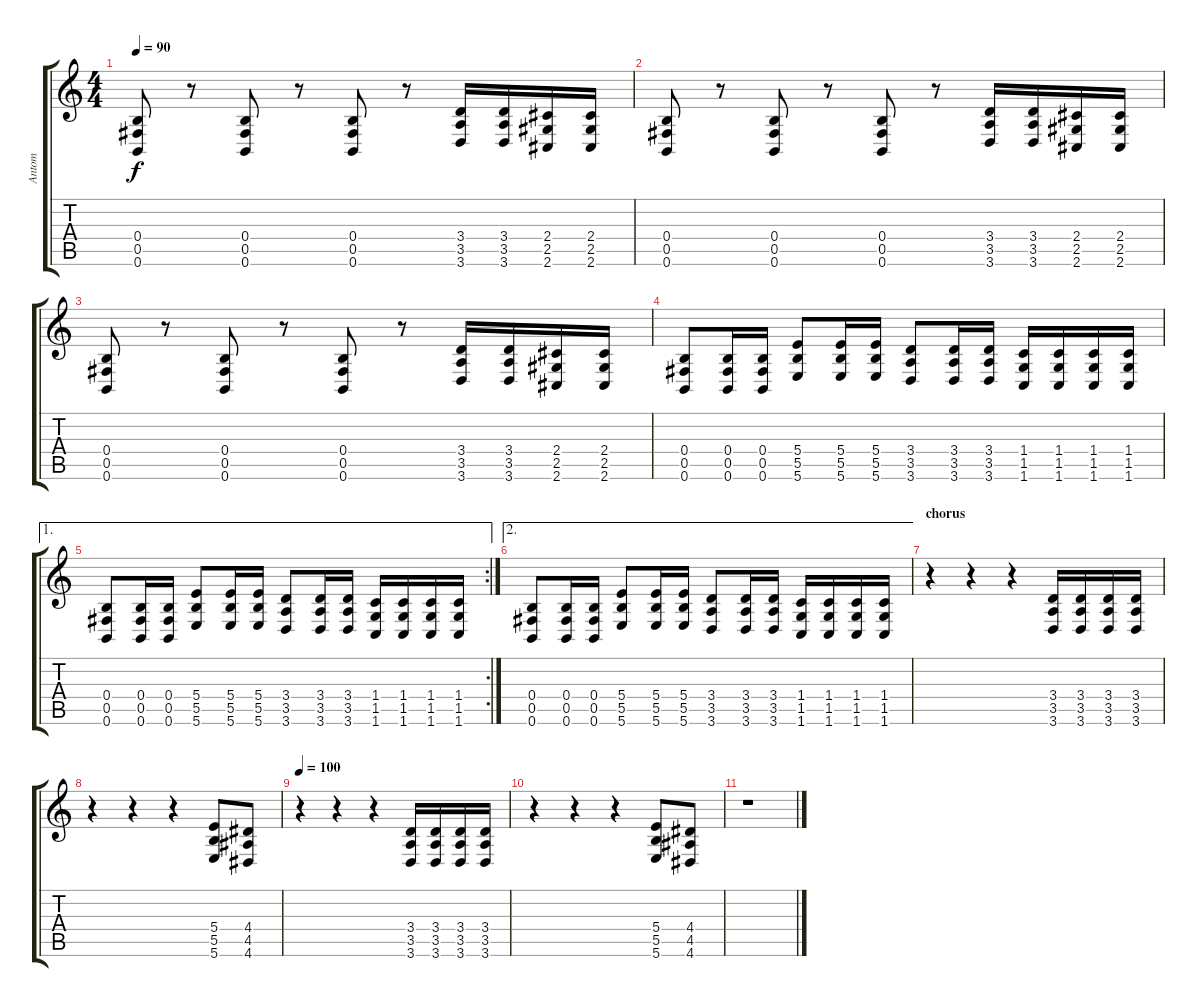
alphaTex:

\track ("Antom" "Antom") {instrument overdrivenguitar}
\staff {score tabs}
\tuning (Db4 Ab3 E3 B2 Gb2 B1) {hide}
\ts (4 4)
\tempo 90
\clef g2
\ks c
(0.4 0.5 0.6).8{dy f} r.8 (0.4 0.5 0.6).8 r.8 (0.4 0.5 0.6).8 r.8 (3.4 3.5 3.6).16 (3.4 3.5 3.6).16 (2.4 2.5 2.6).16 (2.4 2.5 2.6).16 |
(0.4 0.5 0.6).8 r.8 (0.4 0.5 0.6).8 r.8 (0.4 0.5 0.6).8 r.8 (3.4 3.5 3.6).16 (3.4 3.5 3.6).16 (2.4 2.5 2.6).16 (2.4 2.5 2.6).16 |
(0.4 0.5 0.6).8 r.8 (0.4 0.5 0.6).8 r.8 (0.4 0.5 0.6).8 r.8 (3.4 3.5 3.6).16 (3.4 3.5 3.6).16 (2.4 2.5 2.6).16 (2.4 2.5 2.6).16 |
(0.4 0.5 0.6).8 (0.4 0.5 0.6).16 (0.4 0.5 0.6).16 (5.4 5.5 5.6).8 (5.4 5.5 5.6).16 (5.4 5.5 5.6).16 (3.4 3.5 3.6).8 (3.4 3.5 3.6).16 (3.4 3.5 3.6).16 (1.4 1.5 1.6).16 (1.4 1.5 1.6).16 (1.4 1.5 1.6).16 (1.4 1.5 1.6).16 |
\ae 1
\rc 2
(0.4 0.5 0.6).8 (0.4 0.5 0.6).16 (0.4 0.5 0.6).16 (5.4 5.5 5.6).8 (5.4 5.5 5.6).16 (5.4 5.5 5.6).16 (3.4 3.5 3.6).8 (3.4 3.5 3.6).16 (3.4 3.5 3.6).16 (1.4 1.5 1.6).16 (1.4 1.5 1.6).16 (1.4 1.5 1.6).16 (1.4 1.5 1.6).16 |
\ae 2
(0.4 0.5 0.6).8 (0.4 0.5 0.6).16 (0.4 0.5 0.6).16 (5.4 5.5 5.6).8 (5.4 5.5 5.6).16 (5.4 5.5 5.6).16 (3.4 3.5 3.6).8 (3.4 3.5 3.6).16 (3.4 3.5 3.6).16 (1.4 1.5 1.6).16 (1.4 1.5 1.6).16 (1.4 1.5 1.6).16 (1.4 1.5 1.6).16 |
\section ("" "chorus")
r.4 r.4 r.4 (3.4 3.5 3.6).16 (3.4 3.5 3.6).16 (3.4 3.5 3.6).16 (3.4 3.5 3.6).16 |
r.4 r.4 r.4 (5.4 5.5 5.6).8 (4.4 4.5 4.6).8 |
\tempo 100
r.4 r.4 r.4 (3.4 3.5 3.6).16 (3.4 3.5 3.6).16 (3.4 3.5 3.6).16 (3.4 3.5 3.6).16 |
r.4 r.4 r.4 (5.4 5.5 5.6).8 (4.4 4.5 4.6).8 |
r.1
